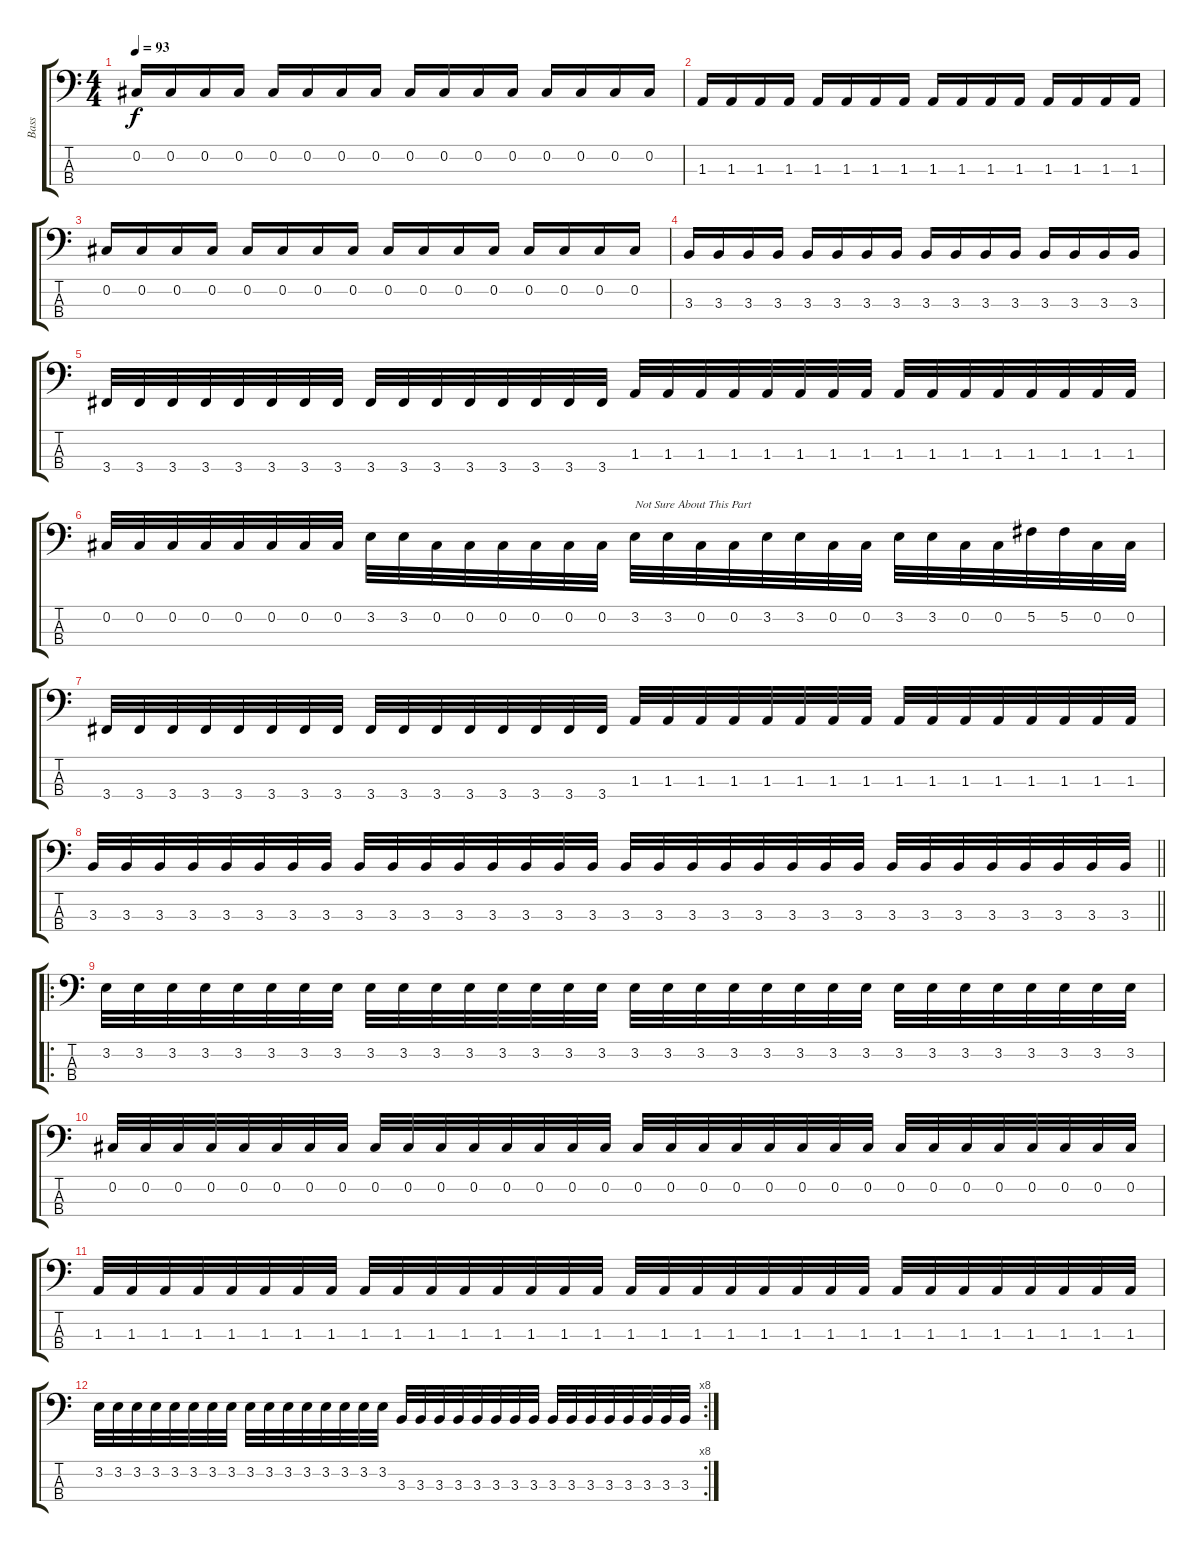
\track ("Bass" "Bass") {instrument electricbasspick}
\staff {score tabs}
\tuning (Gb2 Db2 Ab1 Eb1) {hide}
\ts (4 4)
\tempo 93
\clef f4
\ks c
0.2.16{dy f} 0.2.16 0.2.16 0.2.16 0.2.16 0.2.16 0.2.16 0.2.16 0.2.16 0.2.16 0.2.16 0.2.16 0.2.16 0.2.16 0.2.16 0.2.16 |
1.3.16 1.3.16 1.3.16 1.3.16 1.3.16 1.3.16 1.3.16 1.3.16 1.3.16 1.3.16 1.3.16 1.3.16 1.3.16 1.3.16 1.3.16 1.3.16 |
0.2.16 0.2.16 0.2.16 0.2.16 0.2.16 0.2.16 0.2.16 0.2.16 0.2.16 0.2.16 0.2.16 0.2.16 0.2.16 0.2.16 0.2.16 0.2.16 |
3.3.16 3.3.16 3.3.16 3.3.16 3.3.16 3.3.16 3.3.16 3.3.16 3.3.16 3.3.16 3.3.16 3.3.16 3.3.16 3.3.16 3.3.16 3.3.16 |
3.4.32 3.4.32 3.4.32 3.4.32 3.4.32 3.4.32 3.4.32 3.4.32 3.4.32 3.4.32 3.4.32 3.4.32 3.4.32 3.4.32 3.4.32 3.4.32 1.3.32 1.3.32 1.3.32 1.3.32 1.3.32 1.3.32 1.3.32 1.3.32 1.3.32 1.3.32 1.3.32 1.3.32 1.3.32 1.3.32 1.3.32 1.3.32 |
0.2.32 0.2.32 0.2.32 0.2.32 0.2.32 0.2.32 0.2.32 0.2.32 3.2.32 3.2.32 0.2.32 0.2.32 0.2.32 0.2.32 0.2.32 0.2.32 3.2.32{txt "Not Sure About This Part"} 3.2.32 0.2.32 0.2.32 3.2.32 3.2.32 0.2.32 0.2.32 3.2.32 3.2.32 0.2.32 0.2.32 5.2.32 5.2.32 0.2.32 0.2.32 |
3.4.32 3.4.32 3.4.32 3.4.32 3.4.32 3.4.32 3.4.32 3.4.32 3.4.32 3.4.32 3.4.32 3.4.32 3.4.32 3.4.32 3.4.32 3.4.32 1.3.32 1.3.32 1.3.32 1.3.32 1.3.32 1.3.32 1.3.32 1.3.32 1.3.32 1.3.32 1.3.32 1.3.32 1.3.32 1.3.32 1.3.32 1.3.32 |
\barLineRight lightlight
3.3.32 3.3.32 3.3.32 3.3.32 3.3.32 3.3.32 3.3.32 3.3.32 3.3.32 3.3.32 3.3.32 3.3.32 3.3.32 3.3.32 3.3.32 3.3.32 3.3.32 3.3.32 3.3.32 3.3.32 3.3.32 3.3.32 3.3.32 3.3.32 3.3.32 3.3.32 3.3.32 3.3.32 3.3.32 3.3.32 3.3.32 3.3.32 |
\ro
3.2.32 3.2.32 3.2.32 3.2.32 3.2.32 3.2.32 3.2.32 3.2.32 3.2.32 3.2.32 3.2.32 3.2.32 3.2.32 3.2.32 3.2.32 3.2.32 3.2.32 3.2.32 3.2.32 3.2.32 3.2.32 3.2.32 3.2.32 3.2.32 3.2.32 3.2.32 3.2.32 3.2.32 3.2.32 3.2.32 3.2.32 3.2.32 |
0.2.32 0.2.32 0.2.32 0.2.32 0.2.32 0.2.32 0.2.32 0.2.32 0.2.32 0.2.32 0.2.32 0.2.32 0.2.32 0.2.32 0.2.32 0.2.32 0.2.32 0.2.32 0.2.32 0.2.32 0.2.32 0.2.32 0.2.32 0.2.32 0.2.32 0.2.32 0.2.32 0.2.32 0.2.32 0.2.32 0.2.32 0.2.32 |
1.3.32 1.3.32 1.3.32 1.3.32 1.3.32 1.3.32 1.3.32 1.3.32 1.3.32 1.3.32 1.3.32 1.3.32 1.3.32 1.3.32 1.3.32 1.3.32 1.3.32 1.3.32 1.3.32 1.3.32 1.3.32 1.3.32 1.3.32 1.3.32 1.3.32 1.3.32 1.3.32 1.3.32 1.3.32 1.3.32 1.3.32 1.3.32 |
\rc 8
3.2.32 3.2.32 3.2.32 3.2.32 3.2.32 3.2.32 3.2.32 3.2.32 3.2.32 3.2.32 3.2.32 3.2.32 3.2.32 3.2.32 3.2.32 3.2.32 3.3.32 3.3.32 3.3.32 3.3.32 3.3.32 3.3.32 3.3.32 3.3.32 3.3.32 3.3.32 3.3.32 3.3.32 3.3.32 3.3.32 3.3.32 3.3.32
